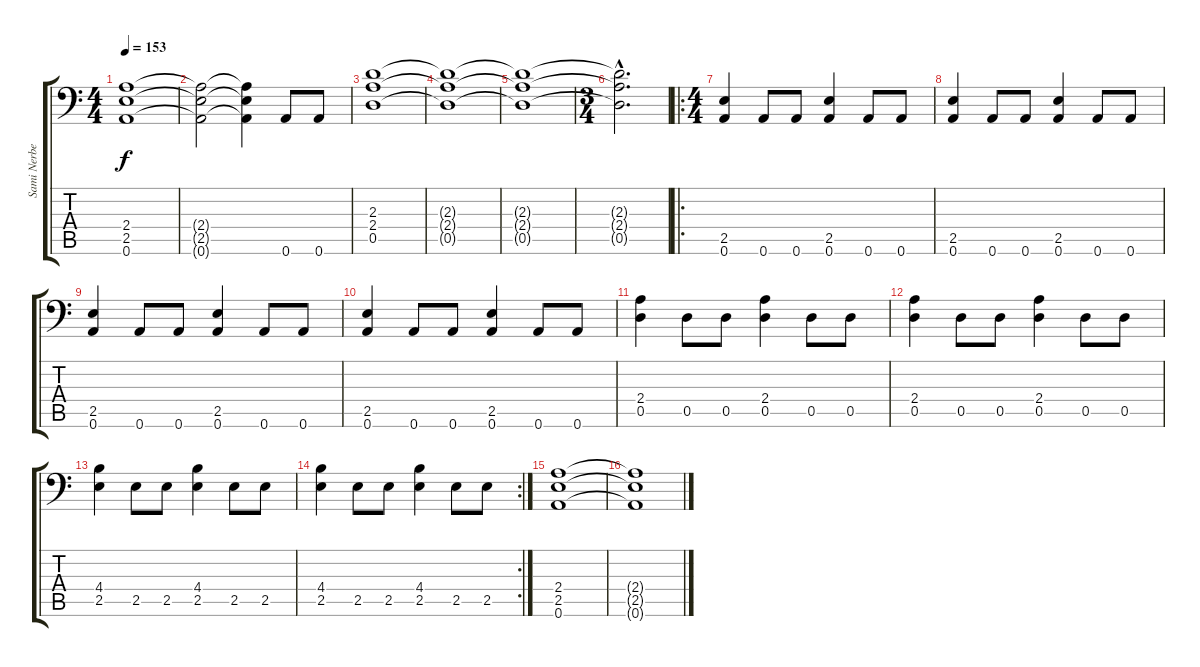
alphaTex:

\track ("Sami Nerberg" "Sami Nerbe") {instrument distortionguitar}
\staff {score tabs}
\tuning (A3 E3 C3 G2 D2 A1) {hide}
\ts (4 4)
\tempo 153
\clef f4
\ks c
(2.4{t} 2.5{t} 0.6{t}).1{dy f} |
(2.4{t} 2.5{t} 0.6{t}).2 (2.4{t} 2.5{t} 0.6{t}).4 0.6.8 0.6.8 |
(2.3 2.4 0.5).1 |
(2.3{t} 2.4{t} 0.5{t}).1 |
(2.3{t} 2.4{t} 0.5{t}).1 |
\ts (3 4)
(2.3{hac t} 2.4{hac t} 0.5{hac t}).2{d} |
\ro
\ts (4 4)
(2.5 0.6).4 0.6.8 0.6.8 (2.5 0.6).4 0.6.8 0.6.8 |
(2.5 0.6).4 0.6.8 0.6.8 (2.5 0.6).4 0.6.8 0.6.8 |
(2.5 0.6).4 0.6.8 0.6.8 (2.5 0.6).4 0.6.8 0.6.8 |
(2.5 0.6).4 0.6.8 0.6.8 (2.5 0.6).4 0.6.8 0.6.8 |
(2.4 0.5).4 0.5.8 0.5.8 (2.4 0.5).4 0.5.8 0.5.8 |
(2.4 0.5).4 0.5.8 0.5.8 (2.4 0.5).4 0.5.8 0.5.8 |
(4.4 2.5).4 2.5.8 2.5.8 (4.4 2.5).4 2.5.8 2.5.8 |
\rc 2
(4.4 2.5).4 2.5.8 2.5.8 (4.4 2.5).4 2.5.8 2.5.8 |
(2.4 2.5 0.6).1 |
(2.4{t} 2.5{t} 0.6{t}).1
